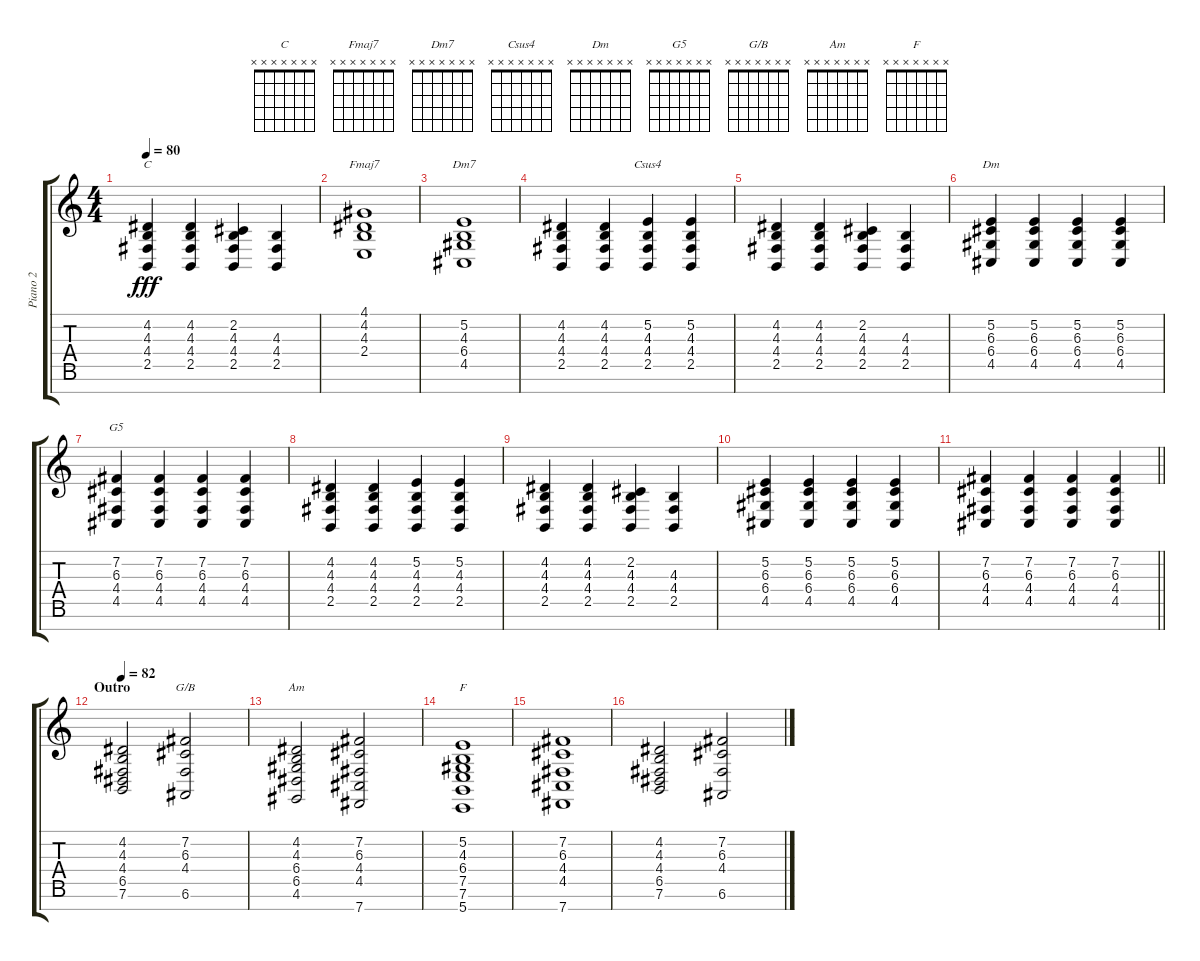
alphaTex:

\track ("Piano 2" "Piano 2") {instrument acousticgrandpiano}
\staff {score tabs}
\tuning (E4 B3 G3 D3 A2 E2 B1) {hide}
\chord ("C" x x x x x x x)
\chord ("Fmaj7" x x x x x x x)
\chord ("Dm7" x x x x x x x)
\chord ("Csus4" x x x x x x x)
\chord ("Dm" x x x x x x x)
\chord ("G5" x x x x x x x)
\chord ("G/B" x x x x x x x)
\chord ("Am" x x x x x x x)
\chord ("F" x x x x x x x)
\ts (4 4)
\tempo 80
\clef g2
\ks c
(4.2 4.3 4.4 2.5).4{ch "C" dy fff} (4.2 4.3 4.4 2.5).4 (2.2 4.3 4.4 2.5).4 (4.3 4.4 2.5).4 |
(4.1 4.2 4.3 2.4).1{ch "Fmaj7"} |
(5.2 4.3 6.4 4.5).1{ch "Dm7"} |
(4.2 4.3 4.4 2.5).4 (4.2 4.3 4.4 2.5).4 (5.2 4.3 4.4 2.5).4{ch "Csus4"} (5.2 4.3 4.4 2.5).4 |
(4.2 4.3 4.4 2.5).4 (4.2 4.3 4.4 2.5).4 (2.2 4.3 4.4 2.5).4 (4.3 4.4 2.5).4 |
(5.2 6.3 6.4 4.5).4{ch "Dm"} (5.2 6.3 6.4 4.5).4 (5.2 6.3 6.4 4.5).4 (5.2 6.3 6.4 4.5).4 |
(7.2 6.3 4.4 4.5).4{ch "G5"} (7.2 6.3 4.4 4.5).4 (7.2 6.3 4.4 4.5).4 (7.2 6.3 4.4 4.5).4 |
(4.2 4.3 4.4 2.5).4 (4.2 4.3 4.4 2.5).4 (5.2 4.3 4.4 2.5).4 (5.2 4.3 4.4 2.5).4 |
(4.2 4.3 4.4 2.5).4 (4.2 4.3 4.4 2.5).4 (2.2 4.3 4.4 2.5).4 (4.3 4.4 2.5).4 |
(5.2 6.3 6.4 4.5).4 (5.2 6.3 6.4 4.5).4 (5.2 6.3 6.4 4.5).4 (5.2 6.3 6.4 4.5).4 |
\barLineRight lightlight
(7.2 6.3 4.4 4.5).4 (7.2 6.3 4.4 4.5).4 (7.2 6.3 4.4 4.5).4 (7.2 6.3 4.4 4.5).4 |
\section ("" "Outro")
\tempo 82
(4.2 4.3 4.4 6.5 7.6).2 (7.2 6.3 4.4 6.6).2{ch "G/B"} |
(4.2 4.3 6.4 6.5 4.6).2{ch "Am"} (7.2 6.3 4.4 4.5 7.7).2 |
(5.2 4.3 6.4 7.5 7.6 5.7).1{ch "F"} |
(7.2 6.3 4.4 4.5 7.7).1 |
(4.2 4.3 4.4 6.5 7.6).2 (7.2 6.3 4.4 6.6).2
